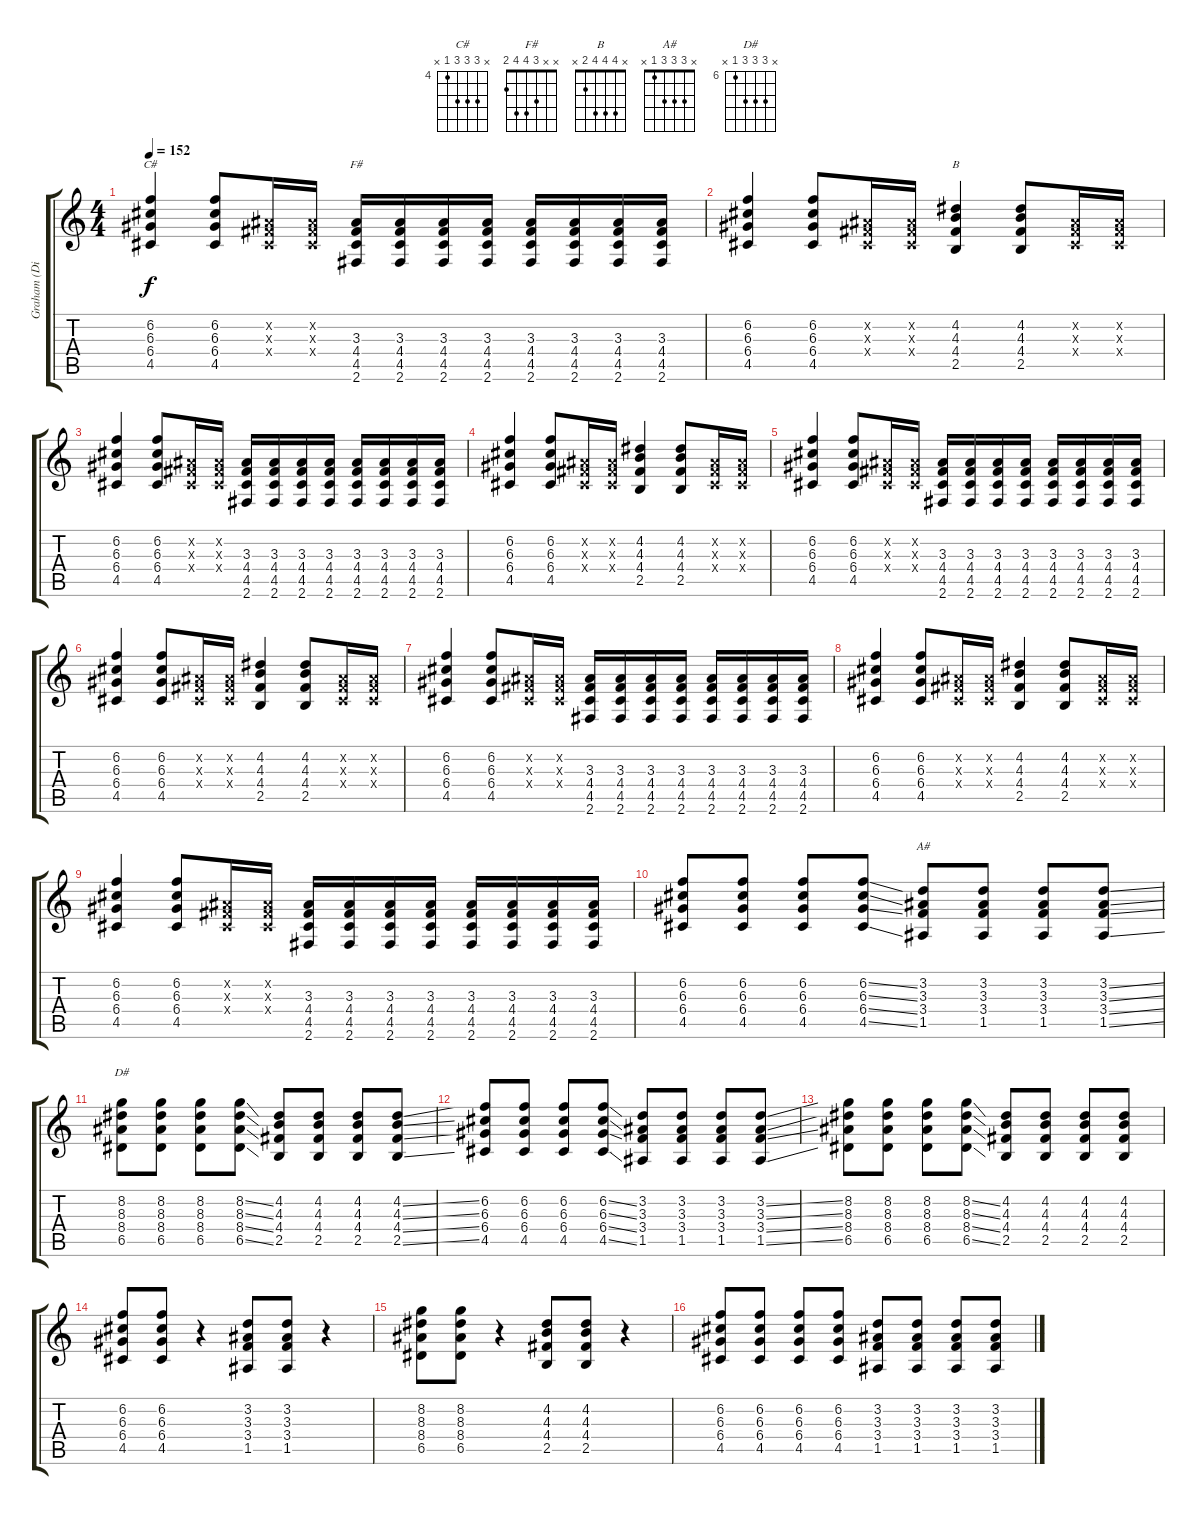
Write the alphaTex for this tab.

\track ("Graham (Disto Guitar)" "Graham (Di") {instrument distortionguitar}
\staff {score tabs}
\tuning (E4 B3 G3 D3 A2 E2) {hide}
\chord ("C#" x 6 6 6 4 x) {firstfret 4}
\chord ("F#" x x 3 4 4 2)
\chord ("B" x 4 4 4 2 x)
\chord ("A#" x 3 3 3 1 x)
\chord ("D#" x 8 8 8 6 x) {firstfret 6}
\ts (4 4)
\tempo 152
\clef g2
\ks c
(6.2 6.3 6.4 4.5).4{ch "C#" dy f} (6.2 6.3 6.4 4.5).8 (-1.2{x} -1.3{x} -1.4{x}).16 (-1.2{x} -1.3{x} -1.4{x}).16 (3.3 4.4 4.5 2.6).16{ch "F#"} (3.3 4.4 4.5 2.6).16 (3.3 4.4 4.5 2.6).16 (3.3 4.4 4.5 2.6).16 (3.3 4.4 4.5 2.6).16 (3.3 4.4 4.5 2.6).16 (3.3 4.4 4.5 2.6).16 (3.3 4.4 4.5 2.6).16 |
(6.2 6.3 6.4 4.5).4 (6.2 6.3 6.4 4.5).8 (-1.2{x} -1.3{x} -1.4{x}).16 (-1.2{x} -1.3{x} -1.4{x}).16 (4.2 4.3 4.4 2.5).4{ch "B"} (4.2 4.3 4.4 2.5).8 (-1.2{x} -1.3{x} -1.4{x}).16 (-1.2{x} -1.3{x} -1.4{x}).16 |
(6.2 6.3 6.4 4.5).4 (6.2 6.3 6.4 4.5).8 (-1.2{x} -1.3{x} -1.4{x}).16 (-1.2{x} -1.3{x} -1.4{x}).16 (3.3 4.4 4.5 2.6).16 (3.3 4.4 4.5 2.6).16 (3.3 4.4 4.5 2.6).16 (3.3 4.4 4.5 2.6).16 (3.3 4.4 4.5 2.6).16 (3.3 4.4 4.5 2.6).16 (3.3 4.4 4.5 2.6).16 (3.3 4.4 4.5 2.6).16 |
(6.2 6.3 6.4 4.5).4 (6.2 6.3 6.4 4.5).8 (-1.2{x} -1.3{x} -1.4{x}).16 (-1.2{x} -1.3{x} -1.4{x}).16 (4.2 4.3 4.4 2.5).4 (4.2 4.3 4.4 2.5).8 (-1.2{x} -1.3{x} -1.4{x}).16 (-1.2{x} -1.3{x} -1.4{x}).16 |
(6.2 6.3 6.4 4.5).4 (6.2 6.3 6.4 4.5).8 (-1.2{x} -1.3{x} -1.4{x}).16 (-1.2{x} -1.3{x} -1.4{x}).16 (3.3 4.4 4.5 2.6).16 (3.3 4.4 4.5 2.6).16 (3.3 4.4 4.5 2.6).16 (3.3 4.4 4.5 2.6).16 (3.3 4.4 4.5 2.6).16 (3.3 4.4 4.5 2.6).16 (3.3 4.4 4.5 2.6).16 (3.3 4.4 4.5 2.6).16 |
(6.2 6.3 6.4 4.5).4 (6.2 6.3 6.4 4.5).8 (-1.2{x} -1.3{x} -1.4{x}).16 (-1.2{x} -1.3{x} -1.4{x}).16 (4.2 4.3 4.4 2.5).4 (4.2 4.3 4.4 2.5).8 (-1.2{x} -1.3{x} -1.4{x}).16 (-1.2{x} -1.3{x} -1.4{x}).16 |
(6.2 6.3 6.4 4.5).4 (6.2 6.3 6.4 4.5).8 (-1.2{x} -1.3{x} -1.4{x}).16 (-1.2{x} -1.3{x} -1.4{x}).16 (3.3 4.4 4.5 2.6).16 (3.3 4.4 4.5 2.6).16 (3.3 4.4 4.5 2.6).16 (3.3 4.4 4.5 2.6).16 (3.3 4.4 4.5 2.6).16 (3.3 4.4 4.5 2.6).16 (3.3 4.4 4.5 2.6).16 (3.3 4.4 4.5 2.6).16 |
(6.2 6.3 6.4 4.5).4 (6.2 6.3 6.4 4.5).8 (-1.2{x} -1.3{x} -1.4{x}).16 (-1.2{x} -1.3{x} -1.4{x}).16 (4.2 4.3 4.4 2.5).4 (4.2 4.3 4.4 2.5).8 (-1.2{x} -1.3{x} -1.4{x}).16 (-1.2{x} -1.3{x} -1.4{x}).16 |
(6.2 6.3 6.4 4.5).4 (6.2 6.3 6.4 4.5).8 (-1.2{x} -1.3{x} -1.4{x}).16 (-1.2{x} -1.3{x} -1.4{x}).16 (3.3 4.4 4.5 2.6).16 (3.3 4.4 4.5 2.6).16 (3.3 4.4 4.5 2.6).16 (3.3 4.4 4.5 2.6).16 (3.3 4.4 4.5 2.6).16 (3.3 4.4 4.5 2.6).16 (3.3 4.4 4.5 2.6).16 (3.3 4.4 4.5 2.6).16 |
(6.2 6.3 6.4 4.5).8 (6.2 6.3 6.4 4.5).8 (6.2 6.3 6.4 4.5).8 (6.2{ss} 6.3{ss} 6.4{ss} 4.5{ss}).8 (3.2 3.3 3.4 1.5).8{ch "A#"} (3.2 3.3 3.4 1.5).8 (3.2 3.3 3.4 1.5).8 (3.2{ss} 3.3{ss} 3.4{ss} 1.5{ss}).8 |
(8.2 8.3 8.4 6.5).8{ch "D#"} (8.2 8.3 8.4 6.5).8 (8.2 8.3 8.4 6.5).8 (8.2{ss} 8.3{ss} 8.4{ss} 6.5{ss}).8 (4.2 4.3 4.4 2.5).8 (4.2 4.3 4.4 2.5).8 (4.2 4.3 4.4 2.5).8 (4.2{ss} 4.3{ss} 4.4{ss} 2.5{ss}).8 |
(6.2 6.3 6.4 4.5).8 (6.2 6.3 6.4 4.5).8 (6.2 6.3 6.4 4.5).8 (6.2{ss} 6.3{ss} 6.4{ss} 4.5{ss}).8 (3.2 3.3 3.4 1.5).8 (3.2 3.3 3.4 1.5).8 (3.2 3.3 3.4 1.5).8 (3.2{ss} 3.3{ss} 3.4{ss} 1.5{ss}).8 |
(8.2 8.3 8.4 6.5).8 (8.2 8.3 8.4 6.5).8 (8.2 8.3 8.4 6.5).8 (8.2{ss} 8.3{ss} 8.4{ss} 6.5{ss}).8 (4.2 4.3 4.4 2.5).8 (4.2 4.3 4.4 2.5).8 (4.2 4.3 4.4 2.5).8 (4.2 4.3 4.4 2.5).8 |
(6.2 6.3 6.4 4.5).8 (6.2 6.3 6.4 4.5).8 r.4 (3.2 3.3 3.4 1.5).8 (3.2 3.3 3.4 1.5).8 r.4 |
(8.2 8.3 8.4 6.5).8 (8.2 8.3 8.4 6.5).8 r.4 (4.2 4.3 4.4 2.5).8 (4.2 4.3 4.4 2.5).8 r.4 |
(6.2 6.3 6.4 4.5).8 (6.2 6.3 6.4 4.5).8 (6.2 6.3 6.4 4.5).8 (6.2 6.3 6.4 4.5).8 (3.2 3.3 3.4 1.5).8 (3.2 3.3 3.4 1.5).8 (3.2 3.3 3.4 1.5).8 (3.2 3.3 3.4 1.5).8
